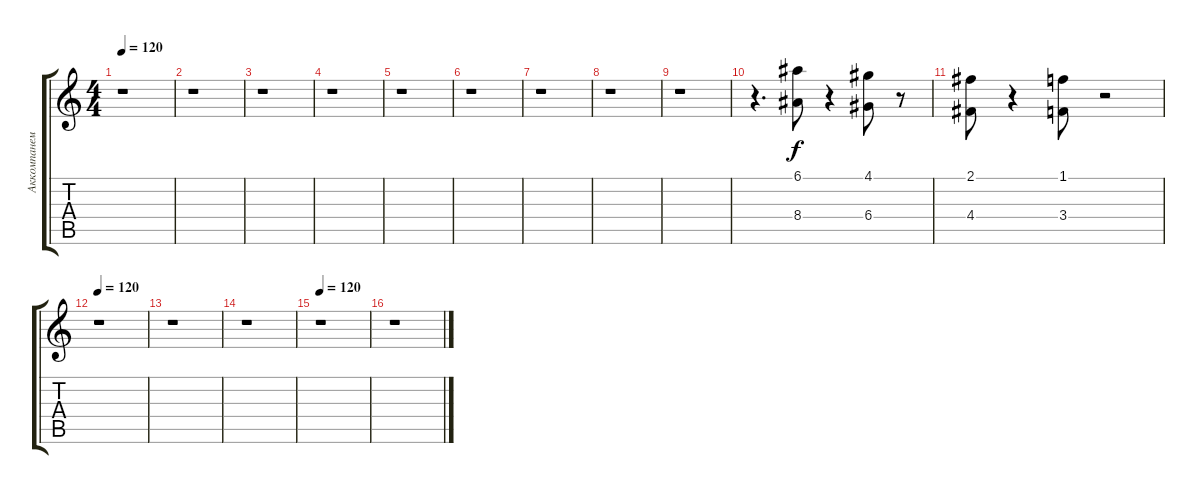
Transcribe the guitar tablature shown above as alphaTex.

\track ("Аккомпанемент" "Аккомпанем") {instrument acousticguitarsteel}
\staff {score tabs}
\tuning (E4 B3 G3 D3 A2 E2) {hide}
\ts (4 4)
\tempo 120
\clef g2
\ks c
r.1{dy f} |
r.1 |
r.1 |
r.1 |
r.1 |
r.1 |
r.1 |
r.1 |
r.1 |
r.4{d} (6.1 8.4).8 r.4 (4.1 6.4).8 r.8 |
(2.1 4.4).8 r.4 (1.1 3.4).8 r.2 |
\tempo 120
r.1 |
r.1 |
r.1 |
\tempo 120
r.1 |
r.1
